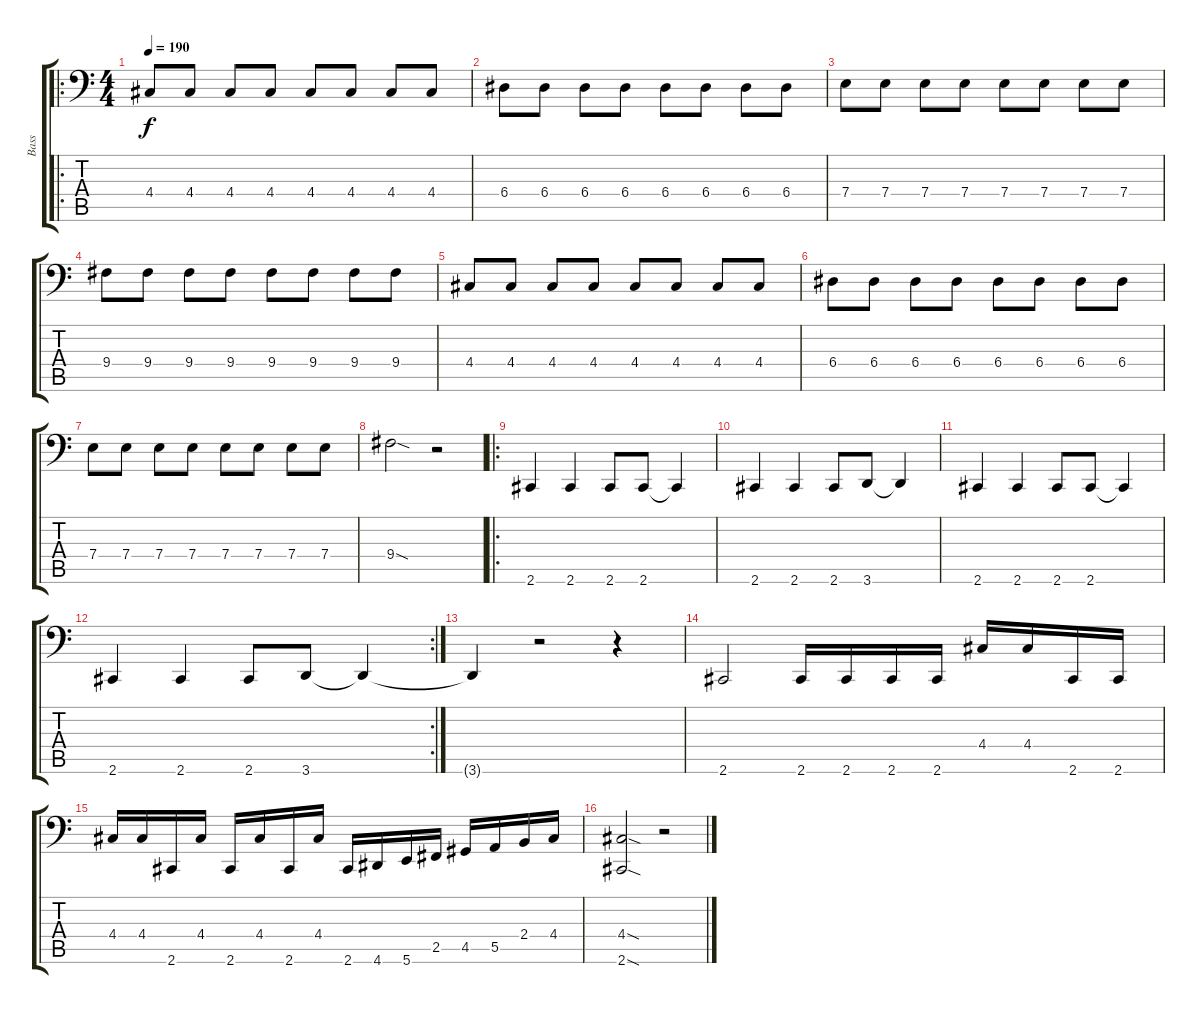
\track ("Bass" "Bass") {instrument electricbassfinger}
\staff {score tabs}
\tuning (C3 G2 D2 A1 E1 B0) {hide}
\ro
\ts (4 4)
\tempo 190
\clef f4
\ks c
4.4.8{dy f} 4.4.8 4.4.8 4.4.8 4.4.8 4.4.8 4.4.8 4.4.8 |
6.4.8 6.4.8 6.4.8 6.4.8 6.4.8 6.4.8 6.4.8 6.4.8 |
7.4.8 7.4.8 7.4.8 7.4.8 7.4.8 7.4.8 7.4.8 7.4.8 |
9.4.8 9.4.8 9.4.8 9.4.8 9.4.8 9.4.8 9.4.8 9.4.8 |
4.4.8 4.4.8 4.4.8 4.4.8 4.4.8 4.4.8 4.4.8 4.4.8 |
6.4.8 6.4.8 6.4.8 6.4.8 6.4.8 6.4.8 6.4.8 6.4.8 |
7.4.8 7.4.8 7.4.8 7.4.8 7.4.8 7.4.8 7.4.8 7.4.8 |
9.4{sod}.2 r.2 |
\ro
2.6.4 2.6.4 2.6.8 2.6.8 2.6{t}.4 |
2.6.4 2.6.4 2.6.8 3.6.8 3.6{t}.4 |
2.6.4 2.6.4 2.6.8 2.6.8 2.6{t}.4 |
\rc 2
2.6.4 2.6.4 2.6.8 3.6.8 3.6{t}.4 |
3.6{t}.4 r.2 r.4 |
2.6.2 2.6.16 2.6.16 2.6.16 2.6.16 4.4.16 4.4.16 2.6.16 2.6.16 |
4.4.16 4.4.16 2.6.16 4.4.16 2.6.16 4.4.16 2.6.16 4.4.16 2.6.16 4.6.16 5.6.16 2.5.16 4.5.16 5.5.16 2.4.16 4.4.16 |
(4.4{sod} 2.6{sod}).2 r.2
